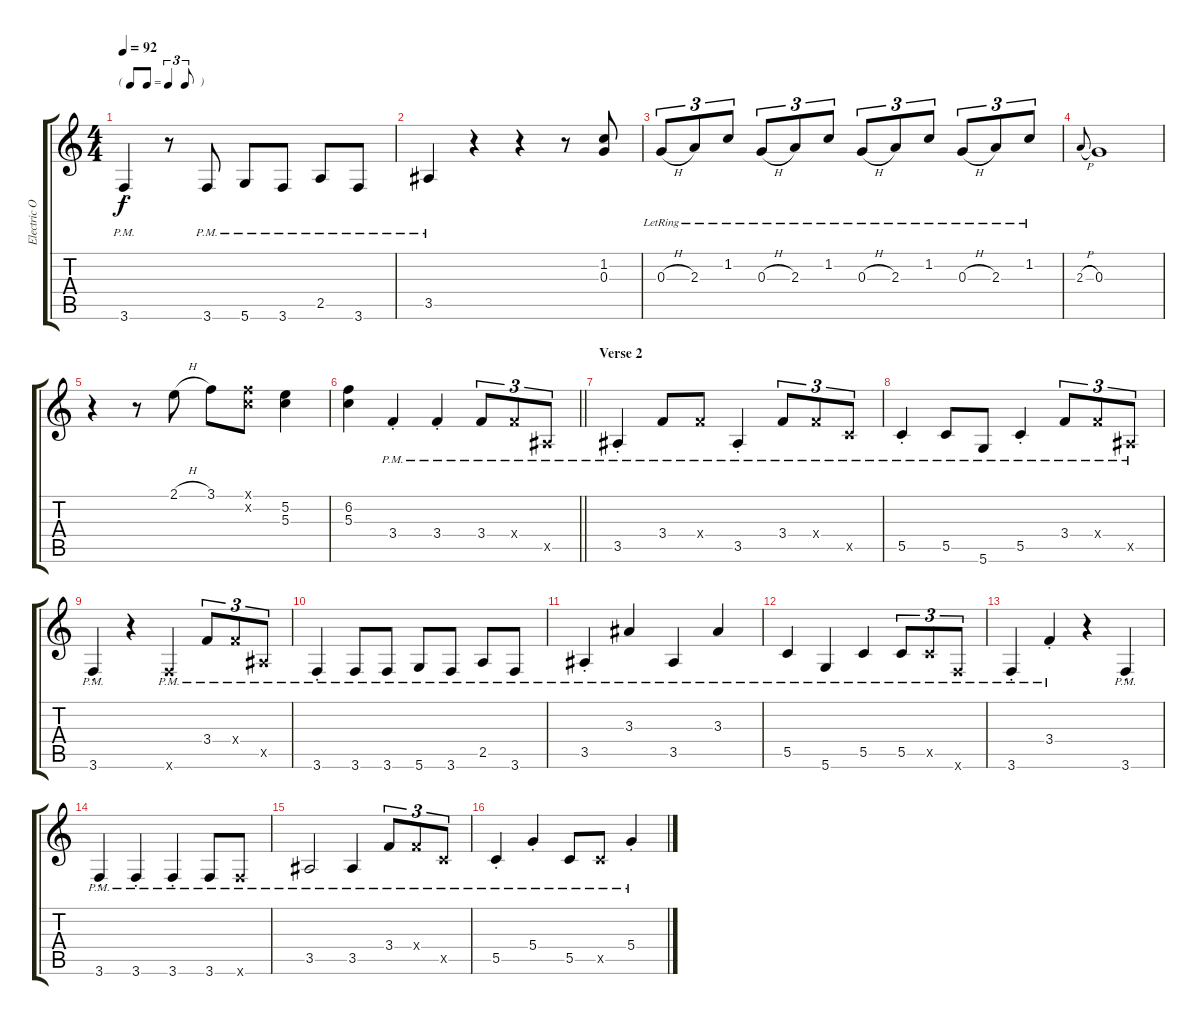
\track ("Electric Open G (Keith)" "Electric O") {instrument electricguitarclean}
\staff {score tabs}
\tuning (D4 B3 G3 D3 G2 D2) {hide}
\ts (4 4)
\tf triplet8th
\tempo 92
\clef g2
\ks c
3.6{pm st}.4{dy f} r.8 3.6{pm}.8 5.6{pm}.8 3.6{pm}.8 2.5{pm}.8 3.6{pm}.8 |
3.5{pm}.4 r.4 r.4 r.8 (1.2 0.3).8 |
0.3{h lr}.8{tu (3 2)} 2.3{lr}.8{tu (3 2)} 1.2{lr}.8{tu (3 2)} 0.3{h lr}.8{tu (3 2)} 2.3{lr}.8{tu (3 2)} 1.2{lr}.8{tu (3 2)} 0.3{h lr}.8{tu (3 2)} 2.3{lr}.8{tu (3 2)} 1.2{lr}.8{tu (3 2)} 0.3{h lr}.8{tu (3 2)} 2.3{lr}.8{tu (3 2)} 1.2{lr}.8{tu (3 2)} |
2.3{h}.8{gr onbeat} 0.3.1 |
r.4 r.8 2.1{h}.8{volume 11 instrument electricguitarclean} 3.1.8 (3.1{x} 1.2{x}).8 (5.2 5.3).4 |
\barLineRight lightlight
(6.2 5.3).4 3.4{pm st}.4{volume 9 instrument electricguitarmuted} 3.4{pm st}.4 3.4{pm}.8{tu (3 2)} 3.4{pm x}.8{tu (3 2)} 3.5{pm x}.8{tu (3 2)} |
\section ("" "Verse 2")
3.5{pm st}.4 3.4{pm}.8 3.4{pm x}.8 3.5{pm st}.4 3.4{pm}.8{tu (3 2)} 3.4{pm x}.8{tu (3 2)} 5.5{pm x}.8{tu (3 2)} |
5.5{pm st}.4 5.5{pm}.8 5.6{pm}.8 5.5{pm st}.4 3.4{pm}.8{tu (3 2)} 3.4{pm x}.8{tu (3 2)} 3.5{pm x}.8{tu (3 2)} |
3.6{pm st}.4 r.4 3.6{pm x}.4 3.4{pm}.8{tu (3 2)} 3.4{pm x}.8{tu (3 2)} 3.5{pm x}.8{tu (3 2)} |
3.6{pm st}.4 3.6{pm}.8 3.6{pm}.8 5.6{pm}.8 3.6{pm}.8 2.5{pm}.8 3.6{pm}.8 |
3.5{pm st}.4 3.3{pm}.4 3.5{pm}.4 3.3{pm}.4 |
5.5{pm}.4 5.6{pm}.4 5.5{pm}.4 5.5{pm}.8{tu (3 2)} 5.5{pm x}.8{tu (3 2)} 3.6{pm x}.8{tu (3 2)} |
3.6{pm st}.4 3.4{pm st}.4 r.4 3.6{pm st}.4 |
3.6{pm st}.4 3.6{pm st}.4 3.6{pm st}.4 3.6{pm}.8 3.6{pm x}.8 |
3.5{pm}.2 3.5{pm}.4 3.4{pm}.8{tu (3 2)} 3.4{pm x}.8{tu (3 2)} 5.5{pm x}.8{tu (3 2)} |
5.5{pm st}.4 5.4{pm st}.4 5.5{pm}.8 5.5{pm x}.8 5.4{pm st}.4
